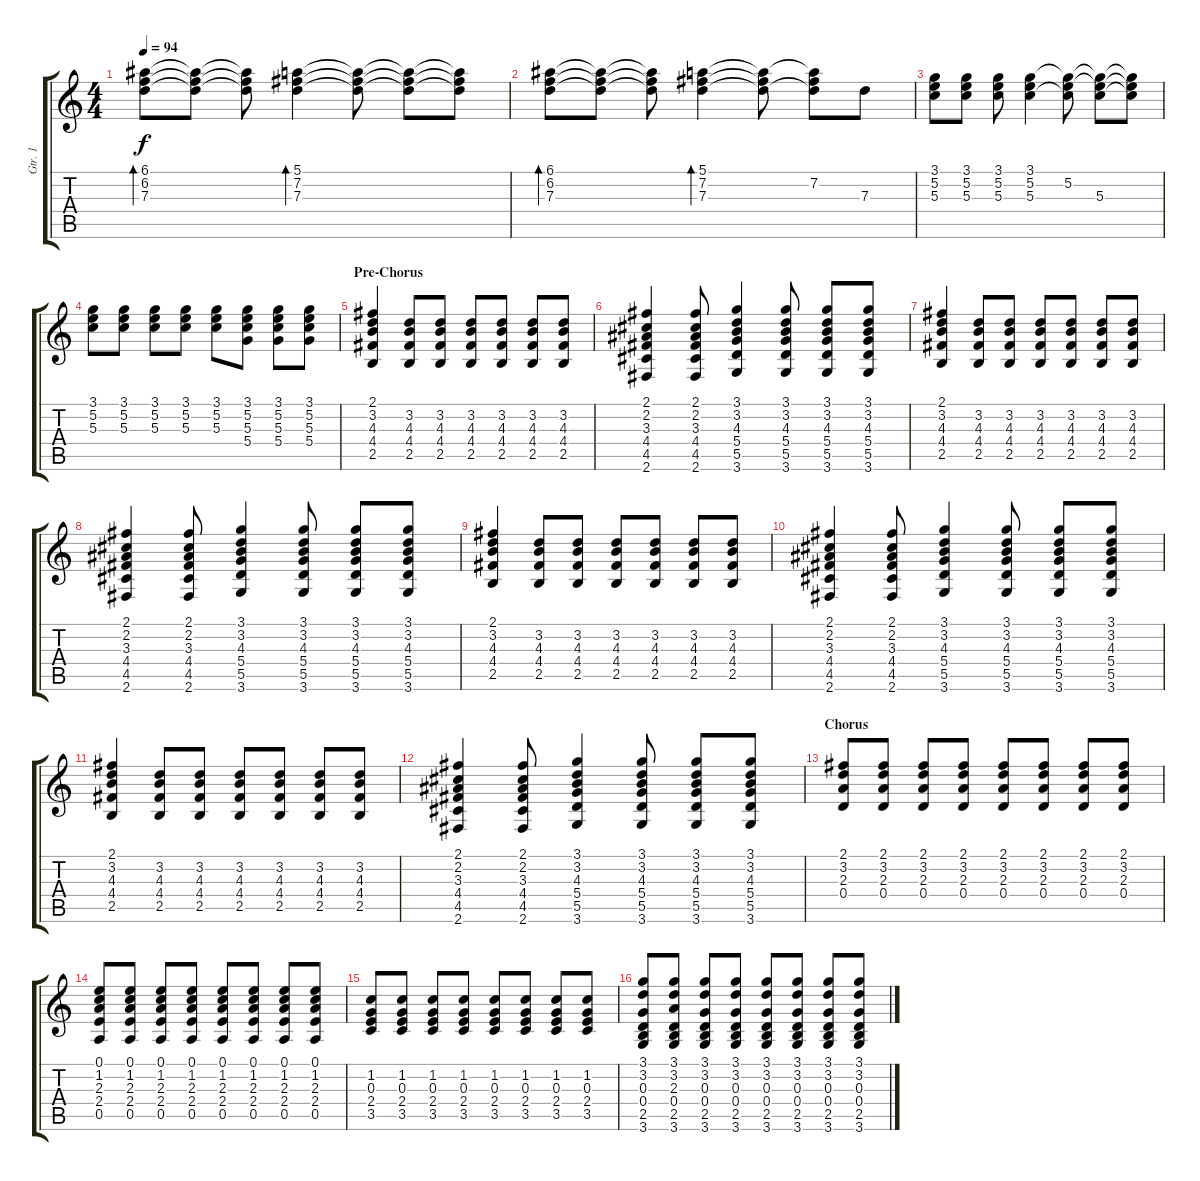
\track ("Gtr. 1" "Gtr. 1") {instrument overdrivenguitar}
\staff {score tabs}
\tuning (E4 B3 G3 D3 A2 E2) {hide}
\ts (4 4)
\tempo 94
\clef g2
\ks c
(6.1 6.2 7.3).8{bd 480 dy f} (6.1{t} 6.2{t} 7.3{t}).8 (6.1{t} 6.2{t} 7.3{t}).8 (5.1 7.2 7.3).4{bd 240} (5.1{t} 7.2{t} 7.3{t}).8 (5.1{t} 7.2{t} 7.3{t}).8 (5.1{t} 7.2{t} 7.3{t}).8 |
(6.1 6.2 7.3).8{bd 240} (6.1{t} 6.2{t} 7.3{t}).8 (6.1{t} 6.2{t} 7.3{t}).8 (5.1 7.2 7.3).4{bd 240} (5.1{t} 7.2{t} 7.3{t}).8 (5.1{t} 7.2 7.3{t}).8 7.3.8 |
(3.1 5.2 5.3).8 (3.1 5.2 5.3).8 (3.1 5.2 5.3).8 (3.1 5.2 5.3).4 (3.1{t} 5.2 5.3{t}).8 (3.1{t} 5.2{t} 5.3).8 (3.1{t} 5.2{t} 5.3{t}).8 |
(3.1 5.2 5.3).8 (3.1 5.2 5.3).8 (3.1 5.2 5.3).8 (3.1 5.2 5.3).8 (3.1 5.2 5.3).8 (3.1 5.2 5.3 5.4).8 (3.1 5.2 5.3 5.4).8 (3.1 5.2 5.3 5.4).8 |
\section ("" "Pre-Chorus")
(2.1 3.2 4.3 4.4 2.5).4 (3.2 4.3 4.4 2.5).8 (3.2 4.3 4.4 2.5).8 (3.2 4.3 4.4 2.5).8 (3.2 4.3 4.4 2.5).8 (3.2 4.3 4.4 2.5).8 (3.2 4.3 4.4 2.5).8 |
(2.1 2.2 3.3 4.4 4.5 2.6).4 (2.1 2.2 3.3 4.4 4.5 2.6).8 (3.1 3.2 4.3 5.4 5.5 3.6).4 (3.1 3.2 4.3 5.4 5.5 3.6).8 (3.1 3.2 4.3 5.4 5.5 3.6).8 (3.1 3.2 4.3 5.4 5.5 3.6).8 |
(2.1 3.2 4.3 4.4 2.5).4 (3.2 4.3 4.4 2.5).8 (3.2 4.3 4.4 2.5).8 (3.2 4.3 4.4 2.5).8 (3.2 4.3 4.4 2.5).8 (3.2 4.3 4.4 2.5).8 (3.2 4.3 4.4 2.5).8 |
(2.1 2.2 3.3 4.4 4.5 2.6).4 (2.1 2.2 3.3 4.4 4.5 2.6).8 (3.1 3.2 4.3 5.4 5.5 3.6).4 (3.1 3.2 4.3 5.4 5.5 3.6).8 (3.1 3.2 4.3 5.4 5.5 3.6).8 (3.1 3.2 4.3 5.4 5.5 3.6).8 |
(2.1 3.2 4.3 4.4 2.5).4 (3.2 4.3 4.4 2.5).8 (3.2 4.3 4.4 2.5).8 (3.2 4.3 4.4 2.5).8 (3.2 4.3 4.4 2.5).8 (3.2 4.3 4.4 2.5).8 (3.2 4.3 4.4 2.5).8 |
(2.1 2.2 3.3 4.4 4.5 2.6).4 (2.1 2.2 3.3 4.4 4.5 2.6).8 (3.1 3.2 4.3 5.4 5.5 3.6).4 (3.1 3.2 4.3 5.4 5.5 3.6).8 (3.1 3.2 4.3 5.4 5.5 3.6).8 (3.1 3.2 4.3 5.4 5.5 3.6).8 |
(2.1 3.2 4.3 4.4 2.5).4 (3.2 4.3 4.4 2.5).8 (3.2 4.3 4.4 2.5).8 (3.2 4.3 4.4 2.5).8 (3.2 4.3 4.4 2.5).8 (3.2 4.3 4.4 2.5).8 (3.2 4.3 4.4 2.5).8 |
(2.1 2.2 3.3 4.4 4.5 2.6).4 (2.1 2.2 3.3 4.4 4.5 2.6).8 (3.1 3.2 4.3 5.4 5.5 3.6).4 (3.1 3.2 4.3 5.4 5.5 3.6).8 (3.1 3.2 4.3 5.4 5.5 3.6).8 (3.1 3.2 4.3 5.4 5.5 3.6).8 |
\section ("" "Chorus")
(2.1 3.2 2.3 0.4).8 (2.1 3.2 2.3 0.4).8 (2.1 3.2 2.3 0.4).8 (2.1 3.2 2.3 0.4).8 (2.1 3.2 2.3 0.4).8 (2.1 3.2 2.3 0.4).8 (2.1 3.2 2.3 0.4).8 (2.1 3.2 2.3 0.4).8 |
(0.1 1.2 2.3 2.4 0.5).8 (0.1 1.2 2.3 2.4 0.5).8 (0.1 1.2 2.3 2.4 0.5).8 (0.1 1.2 2.3 2.4 0.5).8 (0.1 1.2 2.3 2.4 0.5).8 (0.1 1.2 2.3 2.4 0.5).8 (0.1 1.2 2.3 2.4 0.5).8 (0.1 1.2 2.3 2.4 0.5).8 |
(1.2 0.3 2.4 3.5).8 (1.2 0.3 2.4 3.5).8 (1.2 0.3 2.4 3.5).8 (1.2 0.3 2.4 3.5).8 (1.2 0.3 2.4 3.5).8 (1.2 0.3 2.4 3.5).8 (1.2 0.3 2.4 3.5).8 (1.2 0.3 2.4 3.5).8 |
(3.1 3.2 0.3 0.4 2.5 3.6).8 (3.1 3.2 2.3 0.4 2.5 3.6).8 (3.1 3.2 0.3 0.4 2.5 3.6).8 (3.1 3.2 0.3 0.4 2.5 3.6).8 (3.1 3.2 0.3 0.4 2.5 3.6).8 (3.1 3.2 0.3 0.4 2.5 3.6).8 (3.1 3.2 0.3 0.4 2.5 3.6).8 (3.1 3.2 0.3 0.4 2.5 3.6).8
